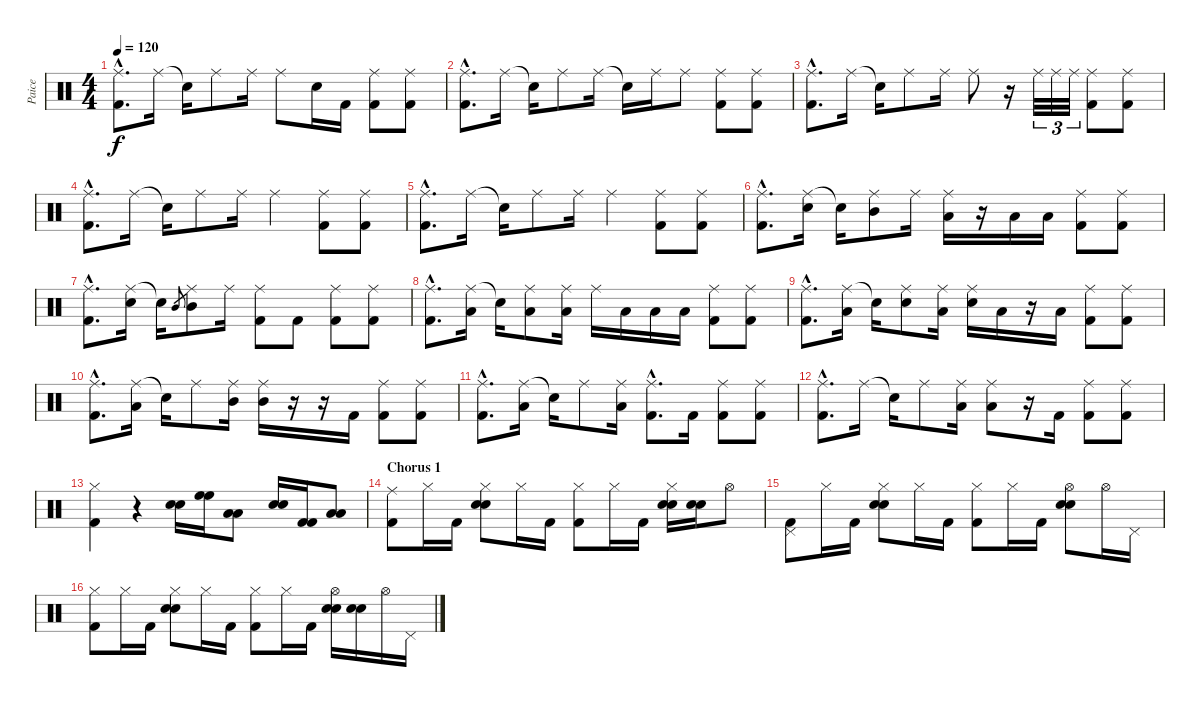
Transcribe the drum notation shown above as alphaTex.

\track ("Paice" "Paice") {instrument percussion}
\staff {score}
\articulation defaults
\ts (4 4)
\tempo 120
\clef neutral
\ks c
("Ride (middle)"{hac} "Kick (hit) 2"{hac}).8{d dy f} "Ride (middle)".16 "Snare (hit)"{t}.16 "Ride (middle)".8 "Ride (middle)".16 "Ride (middle)".8 "Snare (hit)"{x}.16 "Kick (hit) 2".16 ("Ride (middle)" "Kick (hit) 2").8 ("Ride (middle)" "Kick (hit) 2").8 |
("Ride (middle)"{hac} "Kick (hit) 2"{hac}).8{d} "Ride (middle)".16 "Snare (hit)"{t}.16 "Ride (middle)".8 "Ride (middle)".16 "Snare (hit)"{t}.16 "Ride (middle)".16 "Ride (middle)".8 ("Ride (middle)" "Kick (hit) 2").8 ("Ride (middle)" "Kick (hit) 2").8 |
("Ride (middle)"{hac} "Kick (hit) 2"{hac}).8{d} "Ride (middle)".16 "Snare (hit)"{t}.16 "Ride (middle)".8 "Ride (middle)".16 "Ride (middle)".8 r.16 "Ride (middle)".32{tu (3 2)} "Ride (middle)".32{tu (3 2)} "Ride (middle)".32{tu (3 2)} ("Ride (middle)" "Kick (hit) 2").8 ("Ride (middle)" "Kick (hit) 2").8 |
("Ride (middle)"{hac} "Kick (hit) 2"{hac}).8{d} "Ride (middle)".16 "Snare (hit)"{t}.16 "Ride (middle)".8 "Ride (middle)".16 "Ride (middle)".4 ("Ride (middle)" "Kick (hit) 2").8 ("Ride (middle)" "Kick (hit) 2").8 |
("Ride (middle)"{hac} "Kick (hit) 2"{hac}).8{d} "Ride (middle)".16 "Snare (hit)"{t}.16 "Ride (middle)".8 "Ride (middle)".16 "Ride (middle)".4 ("Ride (middle)" "Kick (hit) 2").8 ("Ride (middle)" "Kick (hit) 2").8 |
("Ride (middle)"{hac} "Kick (hit) 2"{hac}).8{d} ("Ride (middle)" "Electric Snare (hit)").16 "Snare (hit)"{t}.16 ("Ride (middle)" "Mid Tom (hit)").8 "Ride (middle)".16 ("Ride (middle)" "Low Tom (hit)").16 r.16 "Low Tom (hit)".16 "Low Tom (hit)".16 ("Ride (middle)" "Kick (hit) 2").8 ("Ride (middle)" "Kick (hit) 2").8 |
("Ride (middle)"{hac} "Kick (hit) 2"{hac}).8{d} ("Ride (middle)" "Electric Snare (hit)").16 "Snare (hit)"{t}.16 "Mid Tom (hit)".8{gr} ("Ride (middle)" "Mid Tom (hit)").8 "Ride (middle)".16 ("Ride (middle)" "Kick (hit) 2").8 "Kick (hit) 2".8 ("Ride (middle)" "Kick (hit) 2").8 ("Ride (middle)" "Kick (hit) 2").8 |
("Ride (middle)"{hac} "Kick (hit) 2"{hac}).8{d} ("Ride (middle)" "Low Tom (hit)").16 "Snare (hit)"{t}.16 ("Ride (middle)" "Low Tom (hit)").8 ("Ride (middle)" "Low Tom (hit)").16 "Ride (middle)".16 "Low Tom (hit)".16 "Low Tom (hit)".16 "Low Tom (hit)".16 ("Ride (middle)" "Kick (hit) 2").8 ("Ride (middle)" "Kick (hit) 2").8 |
("Ride (middle)"{hac} "Kick (hit) 2"{hac}).8{d} ("Ride (middle)" "Low Tom (hit)").16 "Snare (hit)"{t}.16 ("Ride (middle)" "Electric Snare (hit)").8 ("Ride (middle)" "Low Floor Tom (hit)").16 ("Ride (middle)" "Electric Snare (hit)").16 "Low Tom (hit)".16 r.16 "Low Tom (hit)".16 ("Ride (middle)" "Kick (hit) 2").8 ("Ride (middle)" "Kick (hit) 2").8 |
("Ride (middle)"{hac} "Kick (hit) 2"{hac}).8{d} ("Ride (middle)" "Low Tom (hit)").16 "Snare (hit)"{t}.16 "Ride (middle)".8 ("Ride (middle)" "Mid Tom (hit)").16 ("Ride (middle)" "Mid Tom (hit)").16 r.16 r.16 "Kick (hit) 2".16 ("Ride (middle)" "Kick (hit) 2").8 ("Ride (middle)" "Kick (hit) 2").8 |
("Ride (middle)"{hac} "Kick (hit) 2"{hac}).8{d} ("Ride (middle)" "Low Tom (hit)").16 "Snare (hit)"{t}.16 "Ride (middle)".8 ("Ride (middle)" "Low Tom (hit)").16 ("Ride (middle)"{hac} "Kick (hit) 2"{hac}).8{d} "Kick (hit) 2".16 ("Ride (middle)" "Kick (hit) 2").8 ("Ride (middle)" "Kick (hit) 2").8 |
("Ride (middle)"{hac} "Kick (hit) 2"{hac}).8{d} "Ride (middle)".16 "Snare (hit)"{t}.16 "Ride (middle)".8 ("Ride (middle)" "Low Tom (hit)").16 ("Ride (middle)" "Low Tom (hit)").8 r.16 "Kick (hit) 2".16 ("Ride (middle)" "Kick (hit) 2").8 ("Ride (middle)" "Kick (hit) 2").8 |
("Hi-Hat (closed)" "Kick (hit) 2").4 r.4 ("Electric Snare (hit)" "Electric Snare (hit)").16 ("High Floor Tom (hit)" "High Floor Tom (hit)").16 ("Low Tom (hit)" "Low Tom (hit)").8 ("Electric Snare (hit)" "Electric Snare (hit)").16 ("Kick (hit) 2" "Kick (hit) 2").16 ("Low Tom (hit)" "Low Tom (hit)").8 |
\section ("" "Chorus 1")
("Ride (middle)" "Kick (hit) 2").8 "Hi-Hat (closed)".16 "Kick (hit) 2".16 ("Hi-Hat (closed)" "Electric Snare (hit)" "Electric Snare (hit)").8 "Hi-Hat (closed)".16 "Kick (hit) 2".16 ("Hi-Hat (closed)" "Kick (hit) 2").8 "Hi-Hat (closed)".16 "Kick (hit) 2".16 ("Hi-Hat (closed)" "Electric Snare (hit)" "Electric Snare (hit)").16 ("Electric Snare (hit)" "Electric Snare (hit)").16 "Hi-Hat (open)".8 |
("Pedal Hi-Hat (hit)" "Kick (hit) 2").8 "Hi-Hat (closed)".16 "Kick (hit) 2".16 ("Hi-Hat (closed)" "Electric Snare (hit)" "Electric Snare (hit)").8 "Hi-Hat (closed)".16 "Kick (hit) 2".16 ("Hi-Hat (closed)" "Kick (hit) 2").8 "Hi-Hat (closed)".16 "Kick (hit) 2".16 ("Hi-Hat (open)" "Electric Snare (hit)" "Electric Snare (hit)").8 "Hi-Hat (open)".16 "Pedal Hi-Hat (hit)".16 |
("Hi-Hat (closed)" "Kick (hit) 2").8 "Hi-Hat (closed)".16 "Kick (hit) 2".16 ("Hi-Hat (closed)" "Electric Snare (hit)" "Electric Snare (hit)").8 "Hi-Hat (closed)".16 "Kick (hit) 2".16 ("Hi-Hat (closed)" "Kick (hit) 2").8 "Hi-Hat (closed)".16 "Kick (hit) 2".16 ("Hi-Hat (open)" "Electric Snare (hit)" "Electric Snare (hit)").16 ("Electric Snare (hit)" "Electric Snare (hit)").16 "Hi-Hat (open)".16 "Pedal Hi-Hat (hit)".16
